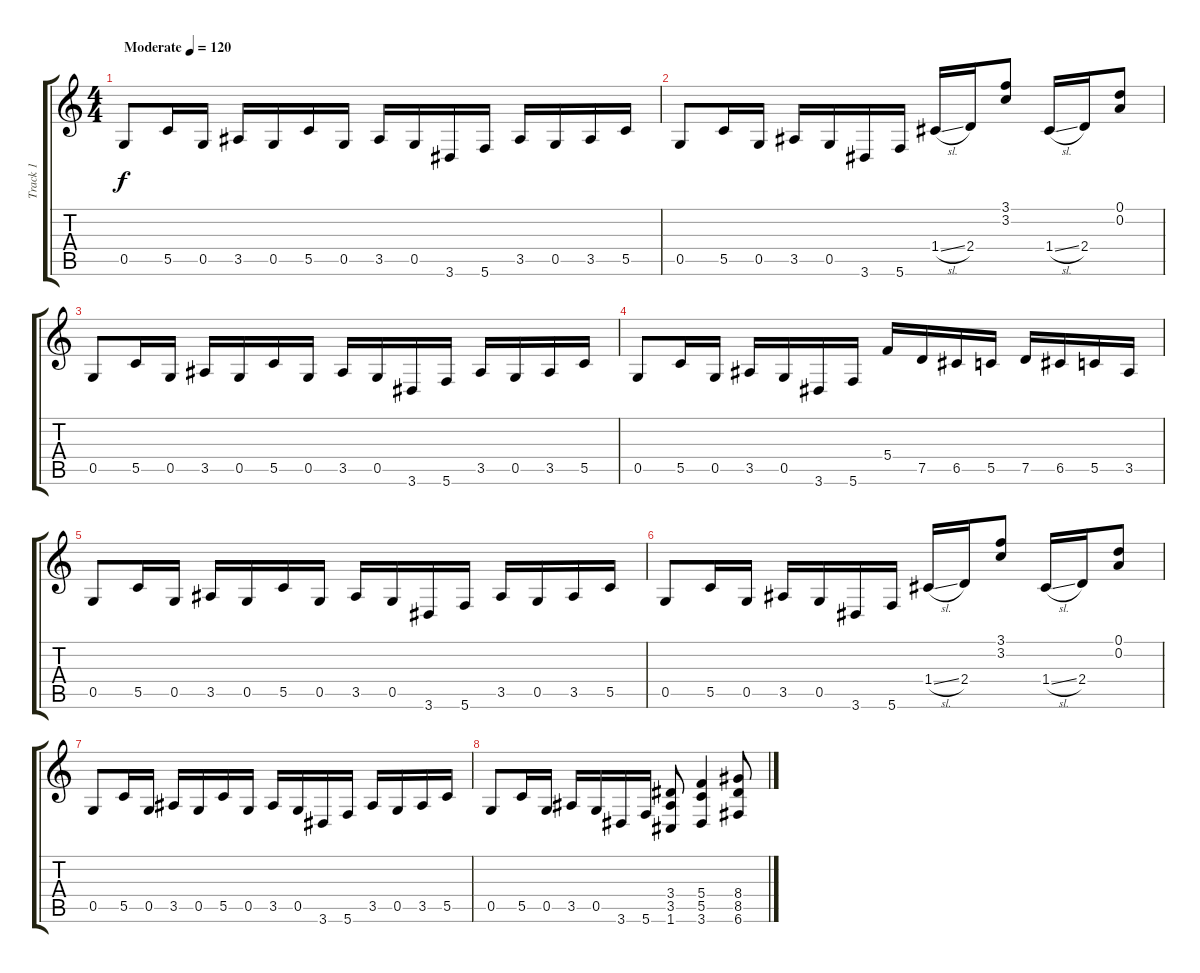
\track ("Track 1" "Track 1") {instrument distortionguitar}
\staff {score tabs}
\tuning (D4 A3 F3 C3 G2 C2) {hide}
\ts (4 4)
\tempo (120 "Moderate")
\clef g2
\ks c
0.5.8{dy f instrument distortionguitar} 5.5.16 0.5.16 3.5.16 0.5.16 5.5.16 0.5.16 3.5.16 0.5.16 3.6.16 5.6.16 3.5.16 0.5.16 3.5.16 5.5.16 |
0.5.8 5.5.16 0.5.16 3.5.16 0.5.16 3.6.16 5.6.16 1.4{sl}.16 2.4.16 (3.1 3.2).8 1.4{sl}.16 2.4.16 (0.1 0.2).8 |
0.5.8 5.5.16 0.5.16 3.5.16 0.5.16 5.5.16 0.5.16 3.5.16 0.5.16 3.6.16 5.6.16 3.5.16 0.5.16 3.5.16 5.5.16 |
0.5.8 5.5.16 0.5.16 3.5.16 0.5.16 3.6.16 5.6.16 5.4.16 7.5.16 6.5.16 5.5.16 7.5.16 6.5.16 5.5.16 3.5.16 |
0.5.8 5.5.16 0.5.16 3.5.16 0.5.16 5.5.16 0.5.16 3.5.16 0.5.16 3.6.16 5.6.16 3.5.16 0.5.16 3.5.16 5.5.16 |
0.5.8 5.5.16 0.5.16 3.5.16 0.5.16 3.6.16 5.6.16 1.4{sl}.16 2.4.16 (3.1 3.2).8 1.4{sl}.16 2.4.16 (0.1 0.2).8 |
0.5.8 5.5.16 0.5.16 3.5.16 0.5.16 5.5.16 0.5.16 3.5.16 0.5.16 3.6.16 5.6.16 3.5.16 0.5.16 3.5.16 5.5.16 |
0.5.8 5.5.16 0.5.16 3.5.16 0.5.16 3.6.16 5.6.16 (3.4 3.5 1.6).8 (5.4 5.5 3.6).4 (8.4 8.5 6.6).8
